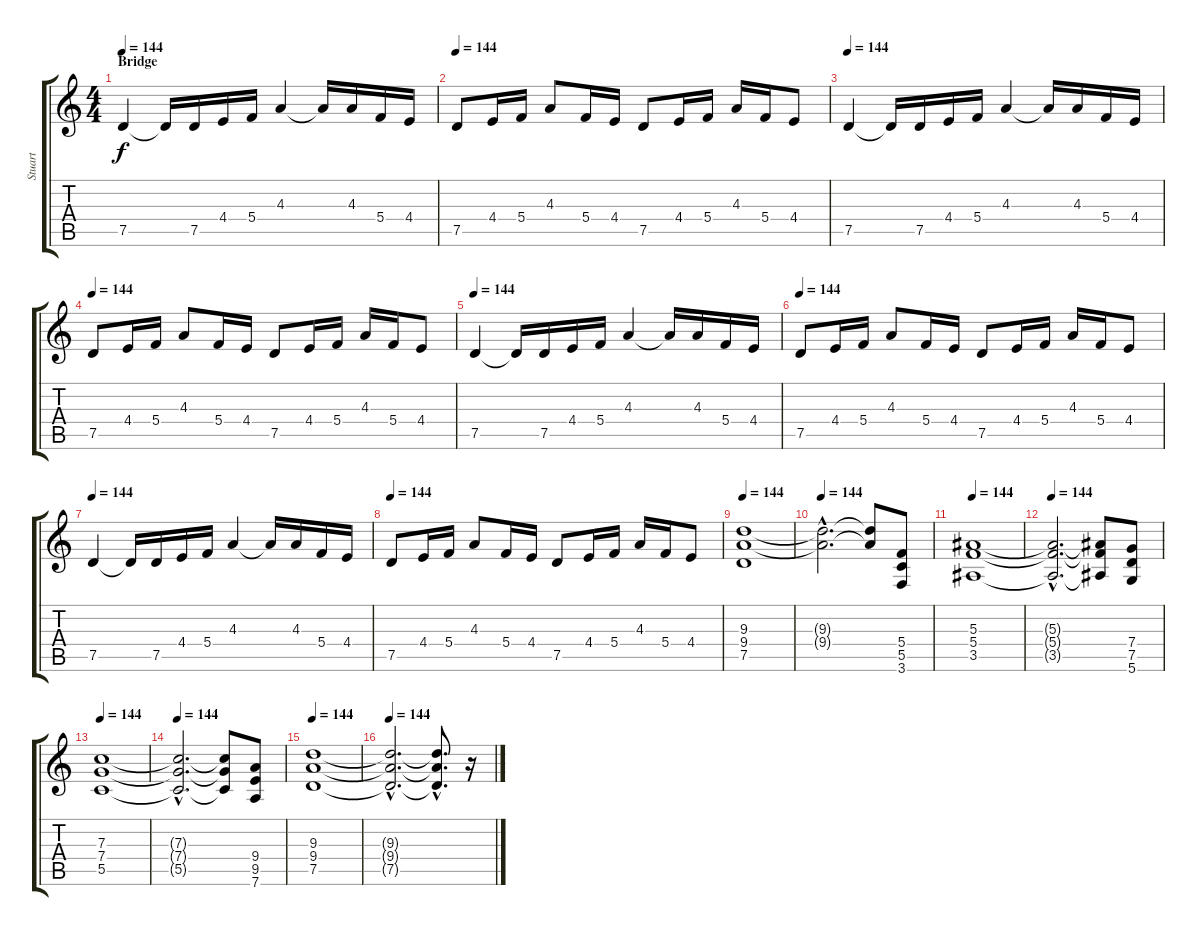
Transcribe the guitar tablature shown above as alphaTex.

\track ("Stuart" "Stuart") {instrument distortionguitar}
\staff {score tabs}
\tuning (D4 A3 F3 C3 G2 D2) {hide}
\ts (4 4)
\section ("" "Bridge")
\tempo 144
\clef g2
\ks c
7.5.4{dy f} 7.5{t}.16 7.5.16 4.4.16 5.4.16 4.3.4 4.3{t}.16 4.3.16 5.4.16 4.4.16 |
\tempo 144
7.5.8 4.4.16 5.4.16 4.3.8 5.4.16 4.4.16 7.5.8 4.4.16 5.4.16 4.3.16 5.4.16 4.4.8 |
\tempo 144
7.5.4 7.5{t}.16 7.5.16 4.4.16 5.4.16 4.3.4 4.3{t}.16 4.3.16 5.4.16 4.4.16 |
\tempo 144
7.5.8 4.4.16 5.4.16 4.3.8 5.4.16 4.4.16 7.5.8 4.4.16 5.4.16 4.3.16 5.4.16 4.4.8 |
\tempo 144
7.5.4 7.5{t}.16 7.5.16 4.4.16 5.4.16 4.3.4 4.3{t}.16 4.3.16 5.4.16 4.4.16 |
\tempo 144
7.5.8 4.4.16 5.4.16 4.3.8 5.4.16 4.4.16 7.5.8 4.4.16 5.4.16 4.3.16 5.4.16 4.4.8 |
\tempo 144
7.5.4 7.5{t}.16 7.5.16 4.4.16 5.4.16 4.3.4 4.3{t}.16 4.3.16 5.4.16 4.4.16 |
\tempo 144
7.5.8 4.4.16 5.4.16 4.3.8 5.4.16 4.4.16 7.5.8 4.4.16 5.4.16 4.3.16 5.4.16 4.4.8 |
\tempo 144
(9.3 9.4 7.5).1 |
\tempo 144
(9.3{hac t} 9.4{hac t}).2{d} (9.3{t} 9.4{t}).8 (5.4 5.5 3.6).8 |
\tempo 144
(5.3 5.4 3.5).1 |
\tempo 144
(5.3{hac t} 5.4{hac t} 3.5{hac t}).2{d} (5.3{t} 5.4{t} 3.5{t}).8 (7.4 7.5 5.6).8 |
\tempo 144
(7.3 7.4 5.5).1 |
\tempo 144
(7.3{hac t} 7.4{hac t} 5.5{hac t}).2{d} (7.3{t} 7.4{t} 5.5{t}).8 (9.4 9.5 7.6).8 |
\tempo 144
(9.3 9.4 7.5).1 |
\tempo 144
(9.3{hac t} 9.4{hac t} 7.5{hac t}).2{d} (9.3{hac t} 9.4{hac t} 7.5{hac t}).8{d} r.16
